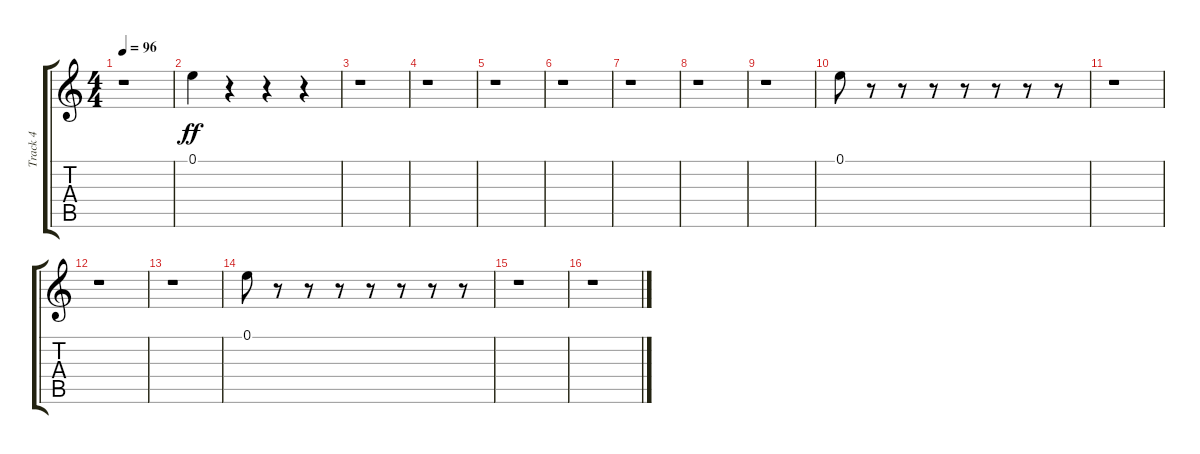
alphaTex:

\track ("Track 4" "Track 4") {instrument acousticguitarsteel}
\staff {score tabs}
\tuning (E4 B3 G3 D3 A2 E2) {hide}
\ts (4 4)
\tempo 96
\clef g2
\ks c
r.1{dy ff} |
0.1.4 r.4 r.4 r.4 |
r.1 |
r.1 |
r.1 |
r.1 |
r.1 |
r.1 |
r.1 |
0.1.8 r.8 r.8 r.8 r.8 r.8 r.8 r.8 |
r.1 |
r.1 |
r.1 |
0.1.8 r.8 r.8 r.8 r.8 r.8 r.8 r.8 |
r.1 |
r.1
